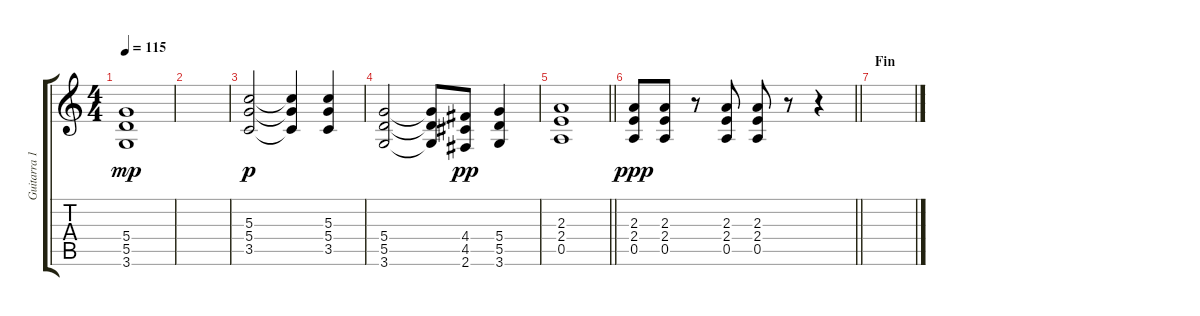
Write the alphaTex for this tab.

\track ("Guitarra 1" "Guitarra 1") {instrument distortionguitar}
\staff {score tabs}
\tuning (E4 B3 G3 D3 A2 E2) {hide}
\ts (4 4)
\tempo 115
\clef g2
\ks c
(5.4 5.5 3.6).1{dy mp} |
|
(5.3 5.4 3.5).2{dy p} (5.3{t} 5.4{t} 3.5{t}).4 (5.3 5.4 3.5).4 |
(5.4 5.5 3.6).2 (5.4{t} 5.5{t} 3.6{t}).8 (4.4 4.5 2.6).8{dy pp} (5.4 5.5 3.6).4 |
\barLineRight lightlight
(2.3 2.4 0.5).1 |
\section ("" "")
\barLineRight lightlight
(2.3 2.4 0.5).8{dy ppp} (2.3 2.4 0.5).8 r.8 (2.3 2.4 0.5).8 (2.3 2.4 0.5).8 r.8 r.4 |
\section ("" "Fin")
